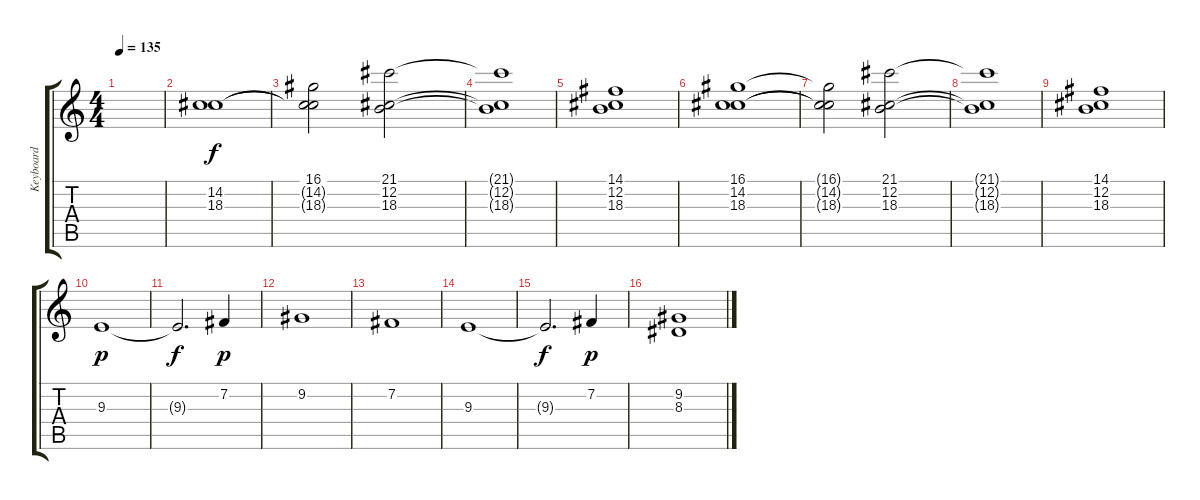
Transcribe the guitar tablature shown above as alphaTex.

\track ("Keyboard" "Keyboard") {instrument stringensemble1}
\staff {score tabs}
\tuning (E4 B3 G3 D3 A2 E2) {hide}
\ts (4 4)
\tempo 135
\clef g2
\ks c
|
(14.2 18.3).1 |
(16.1 14.2{t} 18.3{t}).2 (21.1 12.2 18.3).2 |
(21.1{t} 12.2{t} 18.3{t}).1 |
(14.1 12.2 18.3).1 |
(16.1 14.2 18.3).1 |
(16.1{t} 14.2{t} 18.3{t}).2 (21.1 12.2 18.3).2 |
(21.1{t} 12.2{t} 18.3{t}).1 |
(14.1 12.2 18.3).1 |
9.3.1{dy p} |
9.3{t}.2{d dy f} 7.2.4{dy p} |
9.2.1 |
7.2.1 |
9.3.1 |
9.3{t}.2{d dy f} 7.2.4{dy p} |
(9.2 8.3).1
